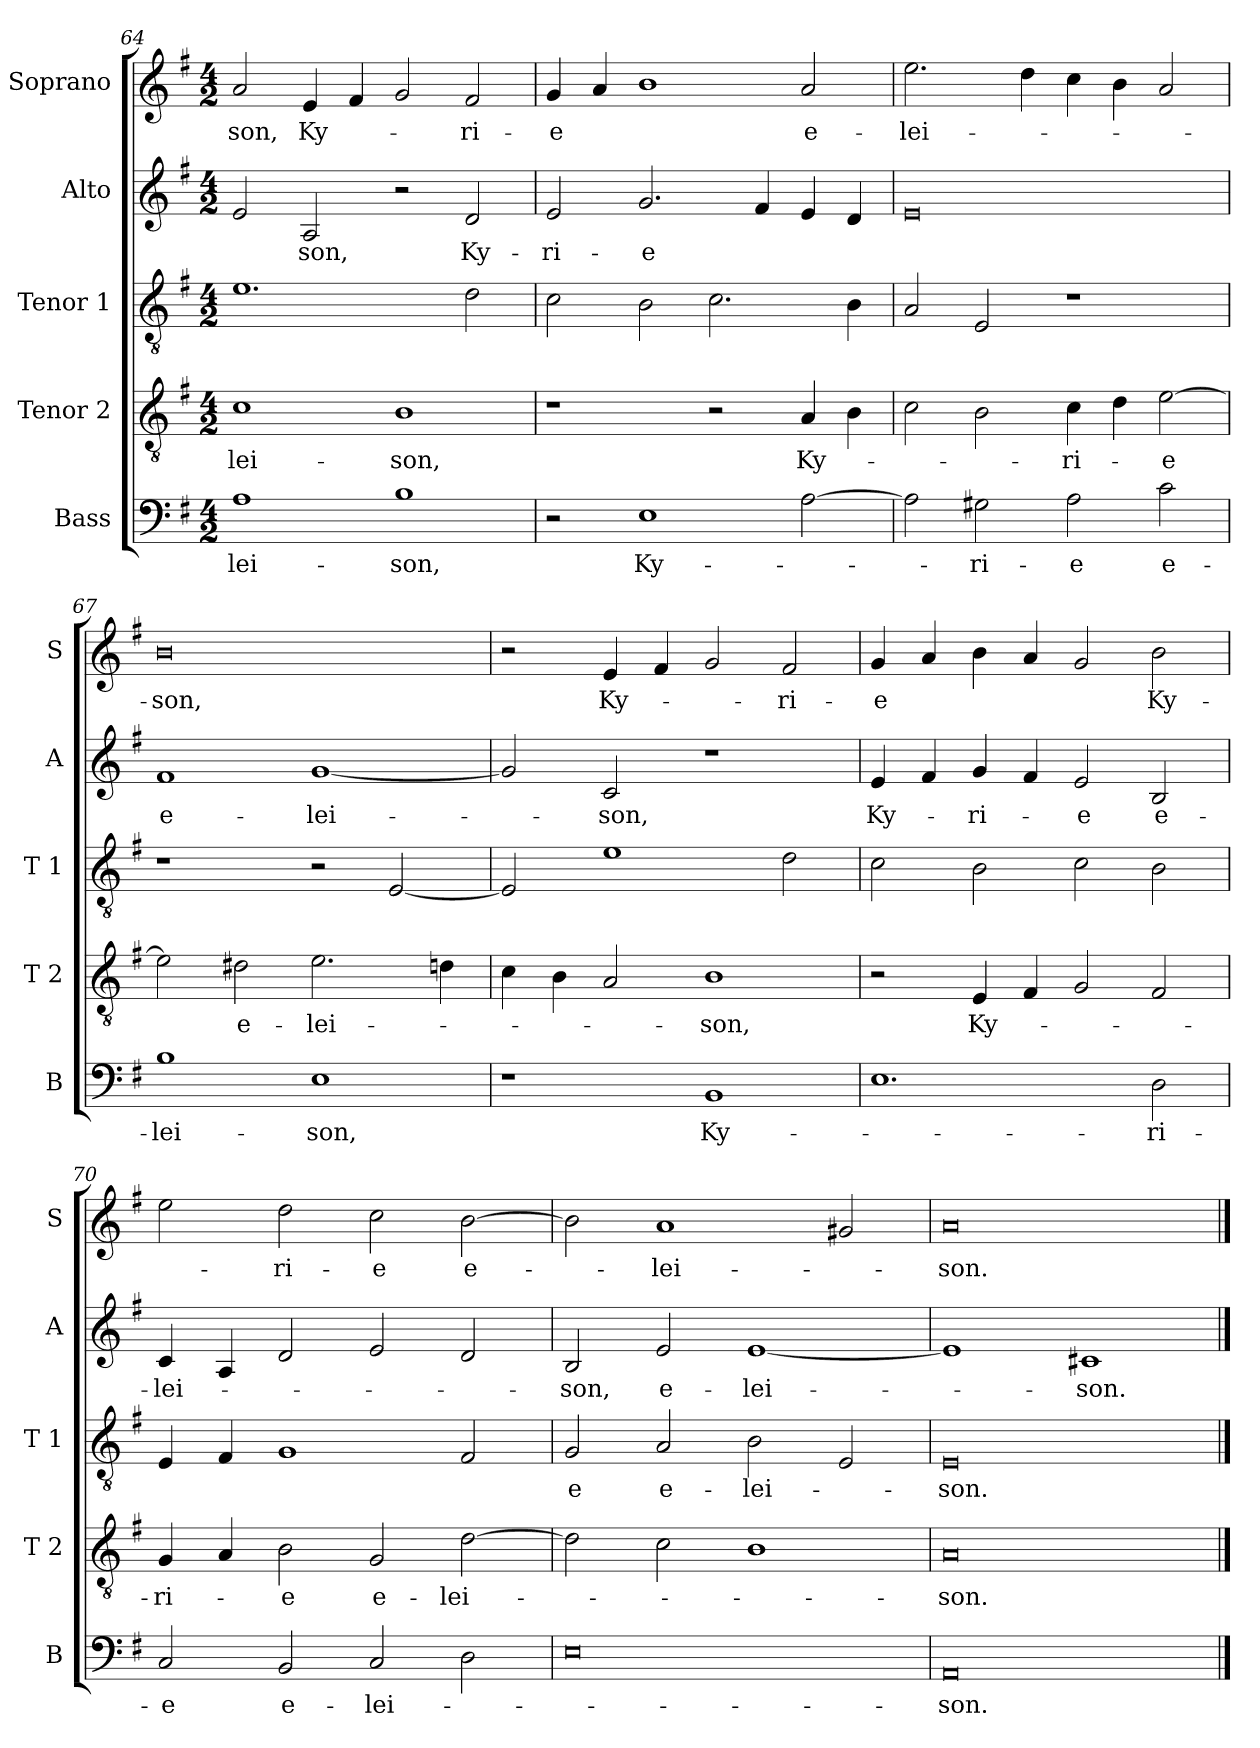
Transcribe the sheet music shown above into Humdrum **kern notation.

**kern	**text	**kern	**text	**kern	**text	**kern	**text	**kern	**text
*part5	*part5	*part4	*part4	*part3	*part3	*part2	*part2	*part1	*part1
*staff5	*staff5	*staff4	*staff4	*staff3	*staff3	*staff2	*staff2	*staff1	*staff1
*I"Bass	*	*I"Tenor 2	*	*I"Tenor 1	*	*I"Alto	*	*I"Soprano	*
*I'B	*	*I'T 2	*	*I'T 1	*	*I'A	*	*I'S	*
*clefF4	*	*clefGv2	*	*clefGv2	*	*clefG2	*	*clefG2	*
*k[f#]	*	*k[f#]	*	*k[f#]	*	*k[f#]	*	*k[f#]	*
*G:	*	*G:	*	*G:	*	*G:	*	*G:	*
*M4/2	*	*M4/2	*	*M4/2	*	*M4/2	*	*M4/2	*
=64	=64	=64	=64	=64	=64	=64	=64	=64	=64
!	!LO:LY:b	!	!LO:LY:b	!	!	!	!	!	!LO:LY:b
1A	-lei-	1c	-lei-	1.e	.	2e/	.	2a/	-son,
!	!	!	!	!	!	!	!LO:LY:b	!	!LO:LY:b
.	.	.	.	.	.	2A/	-son,	4e/	Ky-
.	.	.	.	.	.	.	.	4f#/	.
!	!LO:LY:b	!	!LO:LY:b	!	!	!	!	!	!
1B	-son,	1B	-son,	.	.	2r	.	2g/	.
!	!	!	!	!	!	!	!LO:LY:b	!	!LO:LY:b
.	.	.	.	2d\	.	2d/	Ky-	2f#/	-ri-
!!LO:LB:g=z
=65	=65	=65	=65	=65	=65	=65	=65	=65	=65
!	!	!	!	!	!	!	!LO:LY:b	!	!LO:LY:b
2r	.	1r	.	2c\	.	2e/	-ri-	4g/	-e
.	.	.	.	.	.	.	.	4a/	.
!	!LO:LY:b	!	!	!	!	!	!LO:LY:b	!	!
1E	Ky-	.	.	2B\	.	2.g/	-e	1b	.
.	.	2r	.	2.c\	.	.	.	.	.
.	.	.	.	.	.	4f#/	.	.	.
!	!	!	!LO:LY:b	!	!	!	!	!	!LO:LY:b
[2A\	.	4A/	Ky-	.	.	4e/	.	2a/	e-
.	.	4B\	.	4B\	.	4d/	.	.	.
=66	=66	=66	=66	=66	=66	=66	=66	=66	=66
!	!	!	!	!	!	!	!	!	!LO:LY:b
2A\]	.	2c\	.	2A/	.	0e	.	2.ee\	-lei-
!	!LO:LY:b	!	!	!	!	!	!	!	!
2G#X\	-ri-	2B\	.	2E/	.	.	.	.	.
.	.	.	.	.	.	.	.	4dd\	.
!	!LO:LY:b	!	!LO:LY:b	!	!	!	!	!	!
2A\	-e	4c\	-ri-	1r	.	.	.	4cc\	.
.	.	4d\	.	.	.	.	.	4b\	.
!	!LO:LY:b	!	!LO:LY:b	!	!	!	!	!	!
2c\	e-	[2e\	-e	.	.	.	.	2a/	.
=67	=67	=67	=67	=67	=67	=67	=67	=67	=67
!	!LO:LY:b	!	!	!	!	!	!LO:LY:b	!	!LO:LY:b
1B	-lei-	2e\]	.	1r	.	1f#	e-	0b	-son,
!	!	!	!LO:LY:b	!	!	!	!	!	!
.	.	2d#X\	e-	.	.	.	.	.	.
!	!LO:LY:b	!	!LO:LY:b	!	!	!	!LO:LY:b	!	!
1E	-son,	2.e\	-lei-	2r	.	[1g	-lei-	.	.
.	.	.	.	[2E/	.	.	.	.	.
.	.	4dn\	.	.	.	.	.	.	.
=68	=68	=68	=68	=68	=68	=68	=68	=68	=68
1r	.	4c\	.	2E/]	.	2g/]	.	2r	.
.	.	4B\	.	.	.	.	.	.	.
!	!	!	!	!	!	!	!LO:LY:b	!	!LO:LY:b
.	.	2A/	.	1e	.	2c/	-son,	4e/	Ky-
.	.	.	.	.	.	.	.	4f#/	.
!	!LO:LY:b	!	!LO:LY:b	!	!	!	!	!	!
1BB	Ky-	1B	-son,	.	.	1r	.	2g/	.
!	!	!	!	!	!	!	!	!	!LO:LY:b
.	.	.	.	2d\	.	.	.	2f#/	-ri-
!!LO:LB:g=z
=69	=69	=69	=69	=69	=69	=69	=69	=69	=69
!	!	!	!	!	!	!	!LO:LY:b	!	!LO:LY:b
1.E	.	2r	.	2c\	.	4e/	Ky-	4g/	-e
.	.	.	.	.	.	4f#/	.	4a/	.
!	!	!	!LO:LY:b	!	!	!	!LO:LY:b	!	!
.	.	4E/	Ky-	2B\	.	4g/	-ri-	4b\	.
.	.	4F#/	.	.	.	4f#/	.	4a/	.
!	!	!	!	!	!	!	!LO:LY:b	!	!
.	.	2G/	.	2c\	.	2e/	-e	2g/	.
!	!LO:LY:b	!	!	!	!	!	!LO:LY:b	!	!LO:LY:b
2D\	-ri-	2F#/	.	2B\	.	2B/	e-	2b\	Ky-
=70	=70	=70	=70	=70	=70	=70	=70	=70	=70
!	!LO:LY:b	!	!LO:LY:b	!	!	!	!LO:LY:b	!	!
2C/	-e	4G/	-ri-	4E/	.	4c/	-lei-	2ee\	.
.	.	4A/	.	4F#/	.	4A/	.	.	.
!	!LO:LY:b	!	!LO:LY:b	!	!	!	!	!	!LO:LY:b
2BB/	e-	2B\	-e	1G	.	2d/	.	2dd\	-ri-
!	!LO:LY:b	!	!LO:LY:b	!	!	!	!	!	!LO:LY:b
2C/	-lei-	2G/	e-	.	.	2e/	.	2cc\	-e
!	!	!	!LO:LY:b	!	!	!	!	!	!LO:LY:b
2D\	.	[2d\	-lei-	2F#/	.	2d/	.	[2b\	e-
=71	=71	=71	=71	=71	=71	=71	=71	=71	=71
!	!	!	!	!	!LO:LY:b	!	!LO:LY:b	!	!
0E	.	2d\]	.	2G/	-e	2B/	-son,	2b\]	.
!	!	!	!	!	!LO:LY:b	!	!LO:LY:b	!	!LO:LY:b
.	.	2c\	.	2A/	e-	2e/	e-	1a	-lei-
!	!	!	!	!	!LO:LY:b	!	!LO:LY:b	!	!
.	.	1B	.	2B\	-lei-	[1e	-lei-	.	.
.	.	.	.	2E/	.	.	.	2g#X/	.
=72	=72	=72	=72	=72	=72	=72	=72	=72	=72
!	!LO:LY:b	!	!LO:LY:b	!	!LO:LY:b	!	!	!	!LO:LY:b
0AA	-son.	0A	-son.	0E	-son.	1e]	.	0a	-son.
!	!	!	!	!	!	!	!LO:LY:b	!	!
.	.	.	.	.	.	1c#X	-son.	.	.
==	==	==	==	==	==	==	==	==	==
*-	*-	*-	*-	*-	*-	*-	*-	*-	*-
